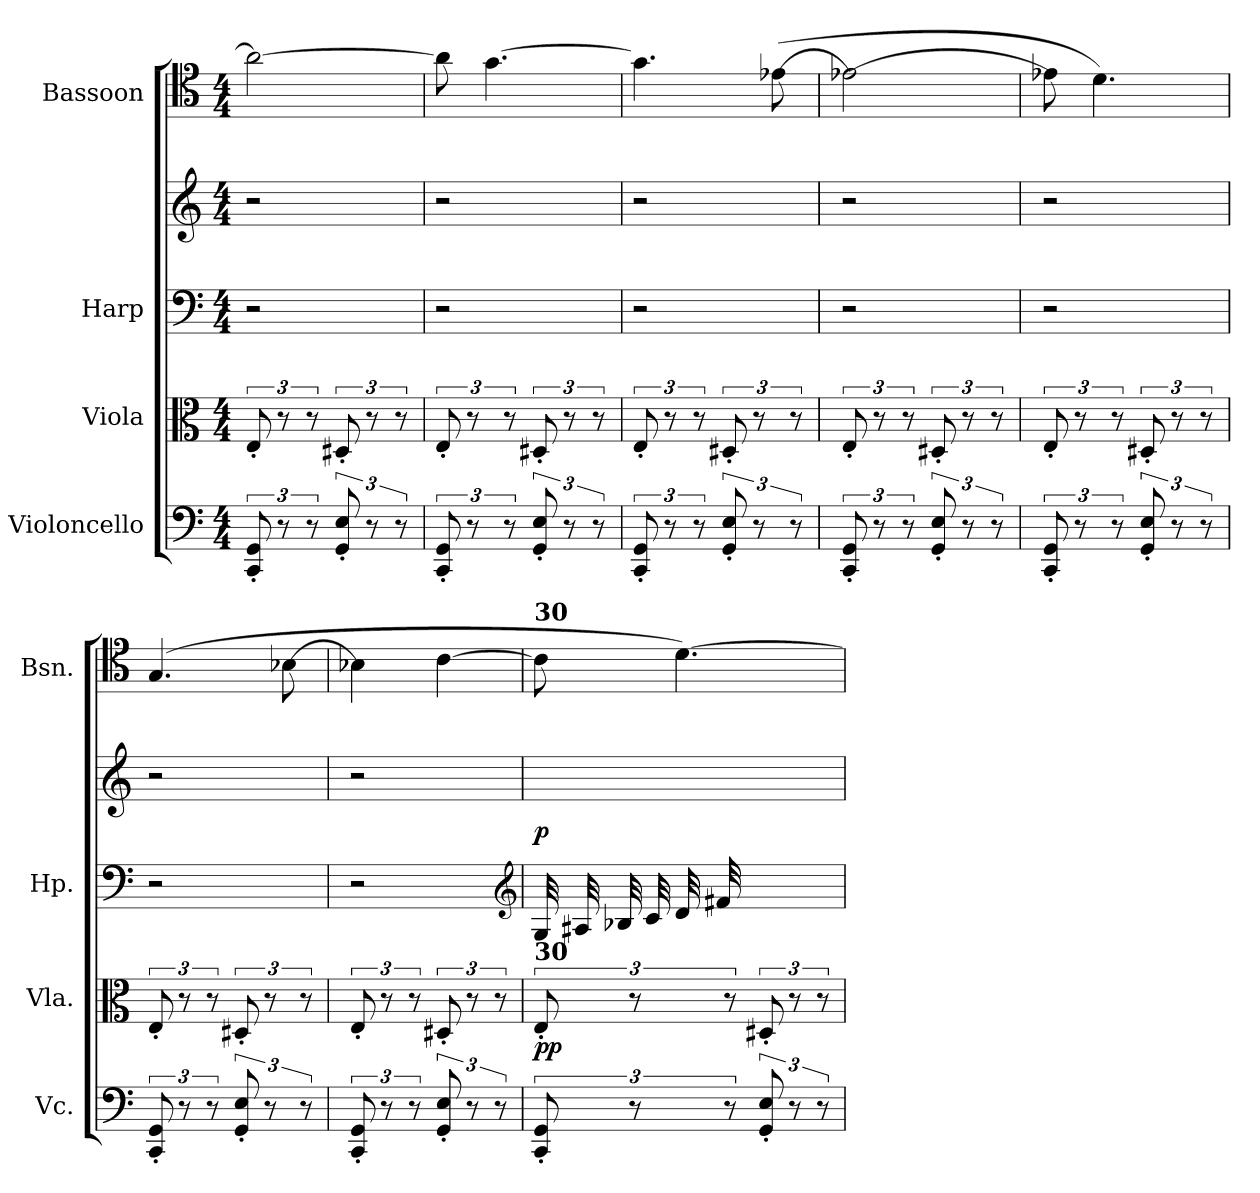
**kern	**kern	**dynam	**kern	**kern	**dynam	**kern
*part4	*part3	*part3	*part2	*part2	*part2	*part1
*staff5	*staff4	*staff4	*staff3	*staff2	*staff2/3	*staff1
*I"Violoncello	*I"Viola	*	*I"Harp	*	*	*I"Bassoon
*I'Vc.	*I'Vla.	*	*I'Hp.	*	*	*I'Bsn.
*clefF4	*clefC3	*	*clefF4	*clefG2	*	*clefC4
*k[]	*k[]	*	*k[]	*k[]	*	*k[]
*C:	*C:	*	*C:	*C:	*	*C:
*M4/4	*M4/4	*	*M4/4	*M4/4	*	*M4/4
=	=	=	=	=	=	=
12CC' 12GG'	12E'	.	2r	2r	.	2a_
12r	12r	.	.	.	.	.
12r	12r	.	.	.	.	.
12GG' 12E'	12D#X'	.	.	.	.	.
12r	12r	.	.	.	.	.
12r	12r	.	.	.	.	.
=	=	=	=	=	=	=
12CC' 12GG'	12E'	.	2r	2r	.	8a]
12r	12r	.	.	.	.	.
.	.	.	.	.	.	[4.g
12r	12r	.	.	.	.	.
12GG' 12E'	12D#X'	.	.	.	.	.
12r	12r	.	.	.	.	.
12r	12r	.	.	.	.	.
=	=	=	=	=	=	=
12CC' 12GG'	12E'	.	2r	2r	.	4.g]
12r	12r	.	.	.	.	.
12r	12r	.	.	.	.	.
12GG' 12E'	12D#X'	.	.	.	.	.
12r	12r	.	.	.	.	.
.	.	.	.	.	.	([8e-X
12r	12r	.	.	.	.	.
=	=	=	=	=	=	=
12CC' 12GG'	12E'	.	2r	2r	.	2e-X_
12r	12r	.	.	.	.	.
12r	12r	.	.	.	.	.
12GG' 12E'	12D#X'	.	.	.	.	.
12r	12r	.	.	.	.	.
12r	12r	.	.	.	.	.
=	=	=	=	=	=	=
12CC' 12GG'	12E'	.	2r	2r	.	8e-X]
12r	12r	.	.	.	.	.
.	.	.	.	.	.	4.d)
12r	12r	.	.	.	.	.
12GG' 12E'	12D#X'	.	.	.	.	.
12r	12r	.	.	.	.	.
12r	12r	.	.	.	.	.
=	=	=	=	=	=	=
12CC' 12GG'	12E'	.	2r	2r	.	(4.G
12r	12r	.	.	.	.	.
12r	12r	.	.	.	.	.
12GG' 12E'	12D#X'	.	.	.	.	.
12r	12r	.	.	.	.	.
.	.	.	.	.	.	[8B-X
12r	12r	.	.	.	.	.
=	=	=	=	=	=	=
12CC' 12GG'	12E'	.	2r	2r	.	4B-X]
12r	12r	.	.	.	.	.
12r	12r	.	.	.	.	.
12GG' 12E'	12D#X'	.	.	.	.	[4c
12r	12r	.	.	.	.	.
12r	12r	.	.	.	.	.
*	*	*	*clefG2	*	*	*
=	=	=	=	=	=	=
!	!	!	!	!	!	!LO:TX:a:B:t=30
!	!LO:TX:a:B:t=30	!	!	!	!	!
12CC' 12GG'	12E'	pp	32GLLL	2ryy	p	8c]
.	.	.	32A#X	.	.	.
.	.	.	32B-X	.	.	.
12r	12r	.	.	.	.	.
.	.	.	32c	.	.	.
.	.	.	32d	.	.	[4.d)
.	.	.	32f#X	.	.	.
12r	12r	.	.	.	.	.
.	.	.	16ryy	.	.	.
12GG' 12E'	12D#X'	.	4ryy	.	.	.
12r	12r	.	.	.	.	.
12r	12r	.	.	.	.	.
=	=	=	=	=	=	=
*-	*-	*-	*-	*-	*-	*-
